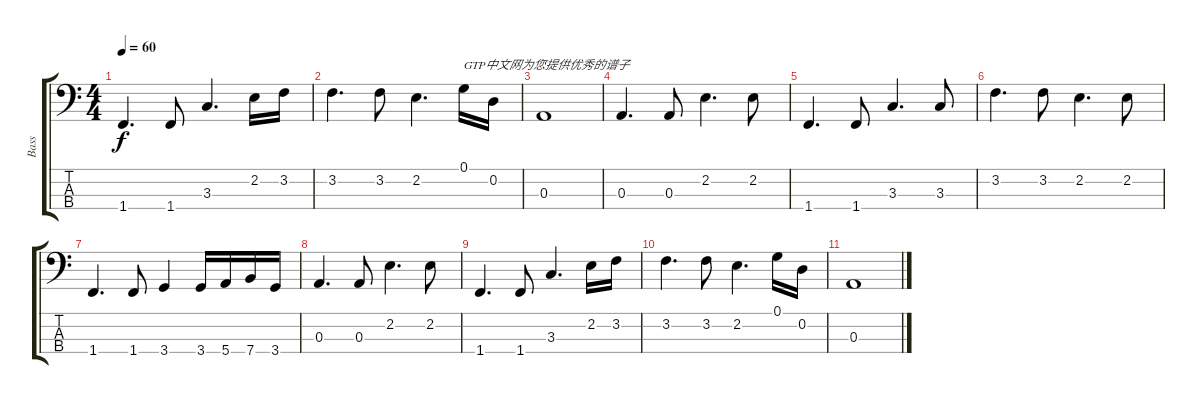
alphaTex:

\track ("Bass" "Bass") {instrument electricbassfinger}
\staff {score tabs}
\tuning (G2 D2 A1 E1) {hide}
\ts (4 4)
\tempo 60
\clef f4
\ks c
1.4.4{d dy f} 1.4.8 3.3.4{d} 2.2.16 3.2.16 |
3.2.4{d} 3.2.8 2.2.4{d} 0.1.16{txt "GTP中文网为您提供优秀的谱子"} 0.2.16 |
0.3.1 |
0.3.4{d} 0.3.8 2.2.4{d} 2.2.8 |
1.4.4{d} 1.4.8 3.3.4{d} 3.3.8 |
3.2.4{d} 3.2.8 2.2.4{d} 2.2.8 |
1.4.4{d} 1.4.8 3.4.4 3.4.16 5.4.16 7.4.16 3.4.16 |
0.3.4{d} 0.3.8 2.2.4{d} 2.2.8 |
1.4.4{d} 1.4.8 3.3.4{d} 2.2.16 3.2.16 |
3.2.4{d} 3.2.8 2.2.4{d} 0.1.16 0.2.16 |
0.3.1
